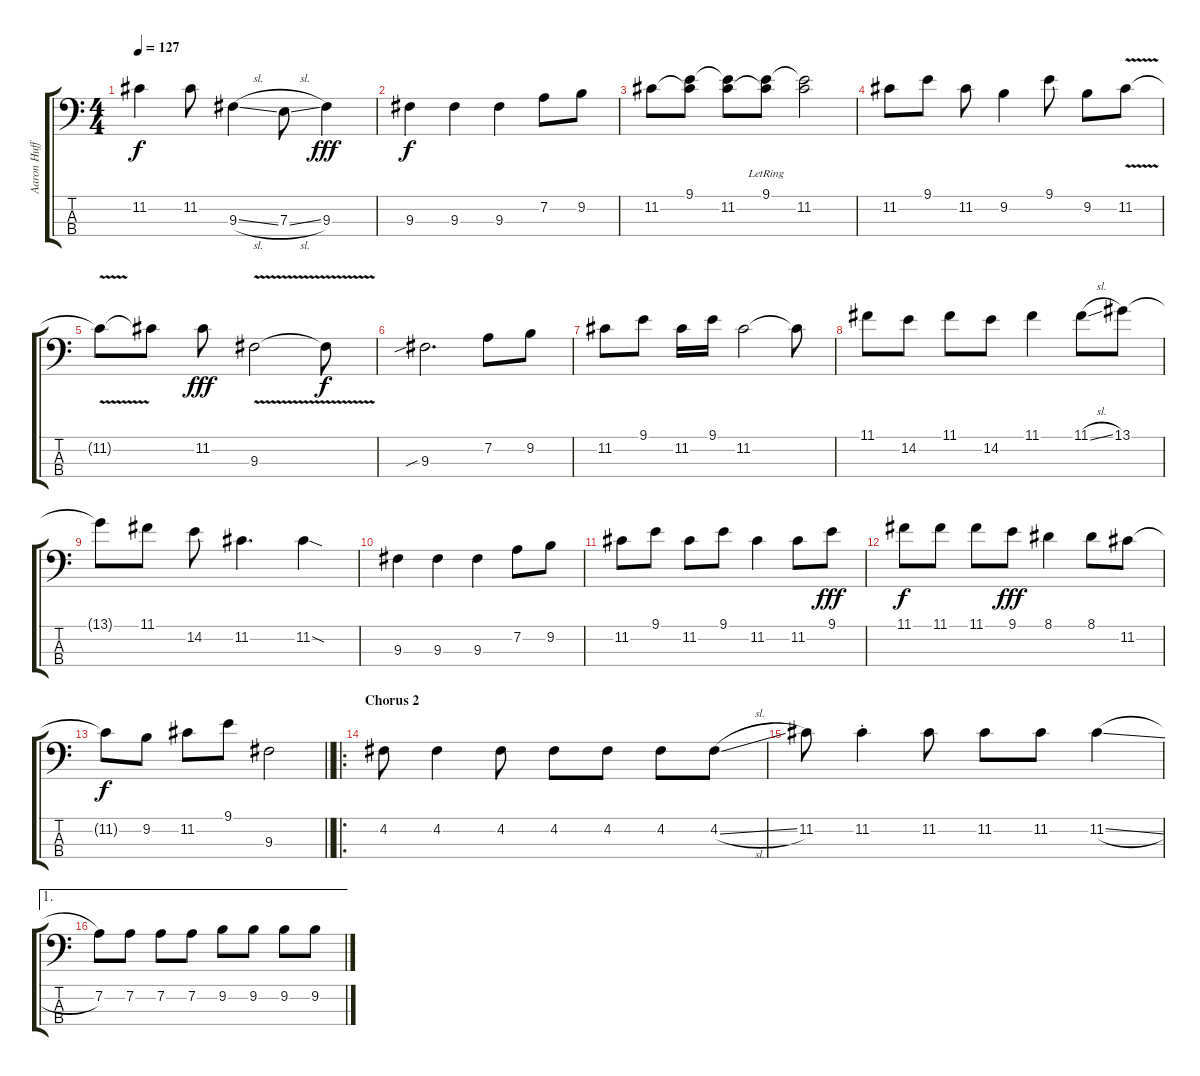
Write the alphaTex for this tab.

\track ("Aaron Huffman" "Aaron Huff") {instrument electricbassfinger}
\staff {score tabs}
\tuning (G2 D2 A1 E1) {hide}
\ts (4 4)
\tempo 127
\clef f4
\ks c
11.2{t}.4{dy f} 11.2.8 9.3{sl}.4 7.3{sl}.8 9.3.4{dy fff} |
9.3.4{dy f} 9.3.4 9.3.4 7.2.8 9.2.8 |
11.2.8 (9.1 11.2{t}).8 (9.1{t} 11.2).8 (9.1{lr} 11.2{t}).8 (9.1{t} 11.2).2 |
11.2.8 9.1.8 11.2.8 9.2.4 9.1.8 9.2.8 11.2{v}.8 |
11.2{t}.8 11.2{t}.8 11.2.8{dy fff} 9.3{v}.2 9.3{t}.8{dy f} |
9.3{sib}.2{d} 7.2.8 9.2.8 |
11.2.8 9.1.8 11.2.16 9.1.16 11.2.2 11.2{t}.8 |
11.1.8 14.2.8 11.1.8 14.2.8 11.1.4 11.1{sl}.8 13.1.8 |
13.1{t}.8 11.1.8 14.2.8 11.2.4{d} 11.2{sod}.4 |
9.3.4 9.3.4 9.3.4 7.2.8 9.2.8 |
11.2.8 9.1.8 11.2.8 9.1.8 11.2.4 11.2.8 9.1.8{dy fff} |
11.1.8{dy f} 11.1.8 11.1.8 9.1.8{dy fff} 8.1.4 8.1.8 11.2.8 |
\barLineRight lightlight
11.2{t}.8{dy f} 9.2.8 11.2.8 9.1.8 9.3.2 |
\ro
\section ("" "Chorus 2")
4.2.8 4.2.4 4.2.8 4.2.8 4.2.8 4.2.8 4.2{sl}.8 |
11.2.8 11.2{st}.4 11.2.8 11.2.8 11.2.8 11.2{sl}.4 |
\ae 1
7.2.8 7.2.8 7.2.8 7.2.8 9.2.8 9.2.8 9.2.8 9.2{sl}.8
